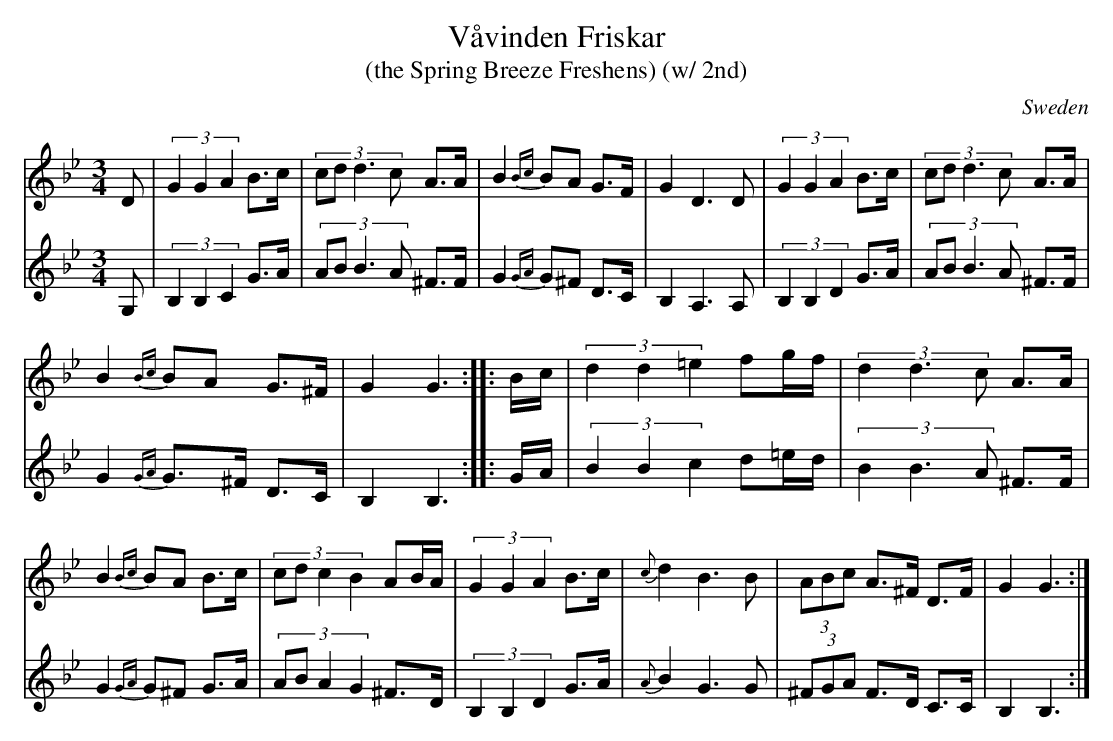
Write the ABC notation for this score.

X:1
T:Våvinden Friskar
T:(the Spring Breeze Freshens) (w/ 2nd)
M:3/4
O:Sweden
K:G minor
V:1
D|\
(3:2:3G2G2A2 B>c|(3:2:4cdd3c A>A|\
B2 {Bc}BA G>F|G2 D3D|\
(3:2:3G2G2A2 B>c| (3:2:4cdd3c A>A|
B2 {Bc}BA G>^F| G2 G3 :: \
B/c/|\
(3:2:3d2d2=e2 fg/f/| (3:2:3d2d3c A>A|
B2 {Bc}BA B>c | (3:2:4cdc2B2 AB/A/|\
(3:2:3G2G2A2 B>c|{c}d2 B3B|\
(3ABc A>^F D>F| G2 G3 :|
V:2
G,|\
(3:2:3B,2B,2C2 G>A|(3:2:4ABB3A ^F>F|\
G2 {GA}G^F D>C|B,2 A,3 A,|\
(3:2:3B,2B,2D2 G>A| (3:2:4ABB3A ^F>F|
G2 {GA}G>^F D>C|B,2 B,3 :: G/A/|\
(3:2:3B2B2c2 d=e/d/| (3:2:3B2B3A ^F>F|
G2 {GA}G^F G>A| (3:2:4ABA2G2 ^F>D|\
(3:2:3B,2B,2D2 G>A|{A}B2 G3 G|\
(3^FGA F>D C>C| B,2 B,3 :|
